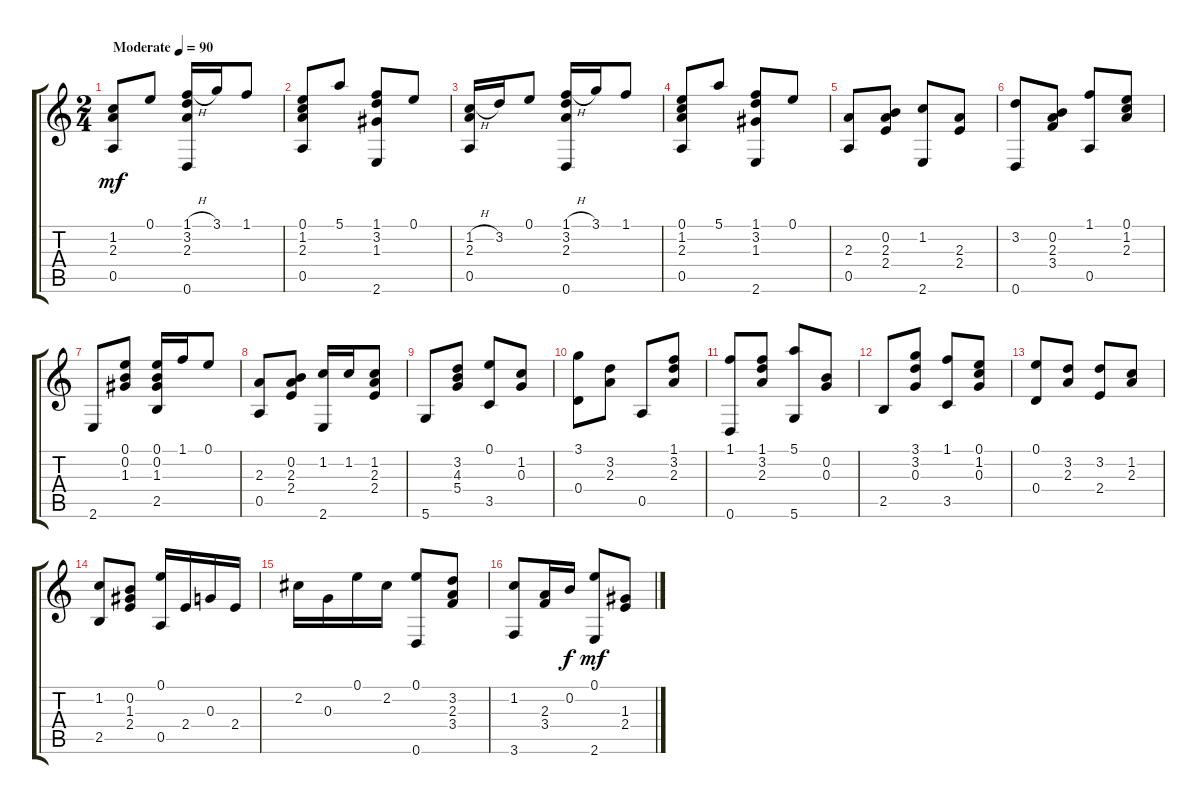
\track "" {instrument acousticguitarnylon}
\staff {score tabs}
\tuning (E4 B3 G3 D3 A2 D2) {hide}
\ts (2 4)
\tempo (90 "Moderate")
\clef g2
\ks c
(1.2 2.3 0.5).8{dy mf instrument acousticguitarnylon} 0.1.8 (1.1{h} 3.2 2.3 0.6).16 3.1.16 1.1.8 |
(0.1 1.2 2.3 0.5).8 5.1.8 (1.1 3.2 1.3 2.6).8 0.1.8 |
(1.2{h} 2.3 0.5).16 3.2.16 0.1.8 (1.1{h} 3.2 2.3 0.6).16 3.1.16 1.1.8 |
(0.1 1.2 2.3 0.5).8 5.1.8 (1.1 3.2 1.3 2.6).8 0.1.8 |
(2.3 0.5).8 (0.2 2.3 2.4).8 (1.2 2.6).8 (2.3 2.4).8 |
(3.2 0.6).8 (0.2 2.3 3.4).8 (1.1 0.5).8 (0.1 1.2 2.3).8 |
2.6.8 (0.1 0.2 1.3).8 (0.1 0.2 1.3 2.5).16 1.1.16 0.1.8 |
(2.3 0.5).8 (0.2 2.3 2.4).8 (1.2 2.6).16 1.2.16 (1.2 2.3 2.4).8 |
5.6.8 (3.2 4.3 5.4).8 (0.1 3.5).8 (1.2 0.3).8 |
(3.1 0.4).8 (3.2 2.3).8 0.5.8 (1.1 3.2 2.3).8 |
(1.1 0.6).8 (1.1 3.2 2.3).8 (5.1 5.6).8 (0.2 0.3).8 |
2.5.8 (3.1 3.2 0.3).8 (1.1 3.5).8 (0.1 1.2 0.3).8 |
(0.1 0.4).8 (3.2 2.3).8 (3.2 2.4).8 (1.2 2.3).8 |
(1.2 2.5).8 (0.2 1.3 2.4).8 (0.1 0.5).16 2.4.16 0.3.16 2.4.16 |
2.2.16 0.3.16 0.1.16 2.2.16 (0.1 0.6).8 (3.2 2.3 3.4).8 |
(1.2 3.6).8 (2.3 3.4).16 0.2.16{dy f} (0.1 2.6).8{dy mf} (1.3 2.4).8
